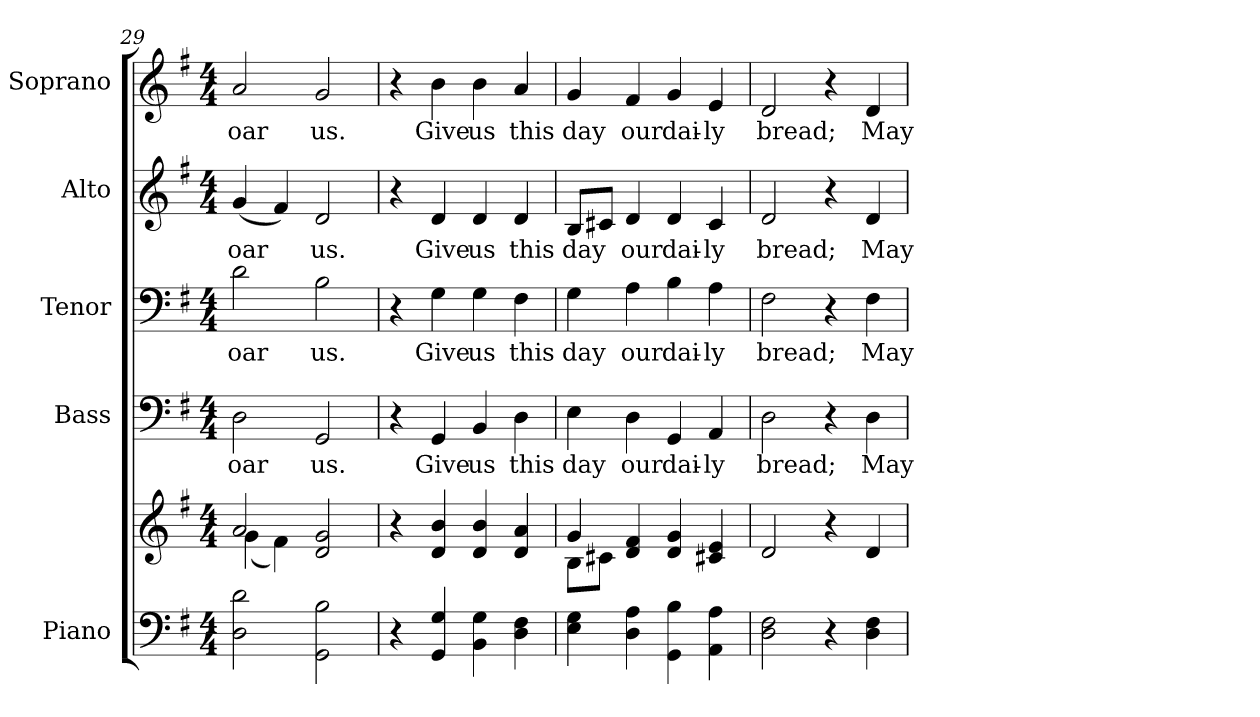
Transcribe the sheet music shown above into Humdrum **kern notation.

**kern	**kern	**kern	**text	**kern	**text	**kern	**text	**kern	**text
*part5	*part5	*part4	*part4	*part3	*part3	*part2	*part2	*part1	*part1
*staff6	*staff5	*staff4	*staff4	*staff3	*staff3	*staff2	*staff2	*staff1	*staff1
*I"Piano	*	*I"Bass	*	*I"Tenor	*	*I"Alto	*	*I"Soprano	*
*I'Pno.	*	*I'B.	*	*I'T.	*	*I'A.	*	*I'S.	*
*clefF4	*clefG2	*clefF4	*	*clefF4	*	*clefG2	*	*clefG2	*
*k[f#]	*k[f#]	*k[f#]	*	*k[f#]	*	*k[f#]	*	*k[f#]	*
*G:	*G:	*G:	*	*G:	*	*G:	*	*G:	*
*M4/4	*M4/4	*M4/4	*	*M4/4	*	*M4/4	*	*M4/4	*
=29	=29	=29	=29	=29	=29	=29	=29	=29	=29
*	*^	*	*	*	*	*	*	*	*
!	!	!	!	!LO:LY:b:color=#000000	!	!	!	!	!	!
!	!	!	!	!	!	!LO:LY:b:color=#000000	!	!	!	!
!	!	!	!	!	!	!	!	!LO:LY:b:color=#000000	!	!
!	!	!	!	!	!	!	!	!	!	!LO:LY:b:color=#000000
2Di\ 2di	2ai/	(4gi\	2Di\	oar	2di\	oar	(4gi/	oar	2ai/	oar
.	.	4f#i\)	.	.	.	.	4f#i/)	.	.	.
!	!	!	!	!LO:LY:b:color=#000000	!	!	!	!	!	!
!	!	!	!	!	!	!LO:LY:b:color=#000000	!	!	!	!
!	!	!	!	!	!	!	!	!LO:LY:b:color=#000000	!	!
!	!	!	!	!	!	!	!	!	!	!LO:LY:b:color=#000000
2GGi\ 2Bi	2di/ 2gi	2ryy	2GGi/	us.	2Bi\	us.	2di/	us.	2gi/	us.
*	*v	*v	*	*	*	*	*	*	*	*
=30	=30	=30	=30	=30	=30	=30	=30	=30	=30
4r	4r	4r	.	4r	.	4r	.	4r	.
!	!	!	!LO:LY:b:color=#000000	!	!	!	!	!	!
!	!	!	!	!	!LO:LY:b:color=#000000	!	!	!	!
!	!	!	!	!	!	!	!LO:LY:b:color=#000000	!	!
!	!	!	!	!	!	!	!	!	!LO:LY:b:color=#000000
4GGi/ 4Gi	4di/ 4bi	4GGi/	Give	4Gi\	Give	4di/	Give	4bi\	Give
!	!	!	!LO:LY:b:color=#000000	!	!	!	!	!	!
!	!	!	!	!	!LO:LY:b:color=#000000	!	!	!	!
!	!	!	!	!	!	!	!LO:LY:b:color=#000000	!	!
!	!	!	!	!	!	!	!	!	!LO:LY:b:color=#000000
4BBi\ 4Gi	4di/ 4bi	4BBi/	us	4Gi\	us	4di/	us	4bi\	us
!	!	!	!LO:LY:b:color=#000000	!	!	!	!	!	!
!	!	!	!	!	!LO:LY:b:color=#000000	!	!	!	!
!	!	!	!	!	!	!	!LO:LY:b:color=#000000	!	!
!	!	!	!	!	!	!	!	!	!LO:LY:b:color=#000000
4Di\ 4F#i	4di/ 4ai	4Di\	this	4F#i\	this	4di/	this	4ai/	this
!!LO:PB:g=z
=31	=31	=31	=31	=31	=31	=31	=31	=31	=31
*	*^	*	*	*	*	*	*	*	*
!	!	!	!	!LO:LY:b:color=#000000	!	!	!	!	!	!
!	!	!	!	!	!	!LO:LY:b:color=#000000	!	!	!	!
!	!	!	!	!	!	!	!	!LO:LY:b:color=#000000	!	!
!	!	!	!	!	!	!	!	!	!	!LO:LY:b:color=#000000
4Ei\ 4Gi	4gi/	8Bi\L	4Ei\	day	4Gi\	day	8Bi/L	day	4gi/	day
.	.	8c#Xi\J	.	.	.	.	8c#Xi/J	.	.	.
!	!	!	!	!LO:LY:b:color=#000000	!	!	!	!	!	!
!	!	!	!	!	!	!LO:LY:b:color=#000000	!	!	!	!
!	!	!	!	!	!	!	!	!LO:LY:b:color=#000000	!	!
!	!	!	!	!	!	!	!	!	!	!LO:LY:b:color=#000000
4Di\ 4Ai	4di/ 4f#i	4ryy	4Di\	our	4Ai\	our	4di/	our	4f#i/	our
!	!	!	!	!LO:LY:b:color=#000000	!	!	!	!	!	!
!	!	!	!	!	!	!LO:LY:b:color=#000000	!	!	!	!
!	!	!	!	!	!	!	!	!LO:LY:b:color=#000000	!	!
!	!	!	!	!	!	!	!	!	!	!LO:LY:b:color=#000000
4GGi\ 4Bi	4di/ 4gi	2ryy	4GGi/	dai-	4Bi\	dai-	4di/	dai-	4gi/	dai-
!	!	!	!	!LO:LY:b:color=#000000	!	!	!	!	!	!
!	!	!	!	!	!	!LO:LY:b:color=#000000	!	!	!	!
!	!	!	!	!	!	!	!	!LO:LY:b:color=#000000	!	!
!	!	!	!	!	!	!	!	!	!	!LO:LY:b:color=#000000
4AAi\ 4Ai	4c#Xi/ 4ei	.	4AAi/	-ly	4Ai\	-ly	4c#i/	-ly	4ei/	-ly
*	*v	*v	*	*	*	*	*	*	*	*
=32	=32	=32	=32	=32	=32	=32	=32	=32	=32
!	!	!	!LO:LY:b:color=#000000	!	!	!	!	!	!
!	!	!	!	!	!LO:LY:b:color=#000000	!	!	!	!
!	!	!	!	!	!	!	!LO:LY:b:color=#000000	!	!
!	!	!	!	!	!	!	!	!	!LO:LY:b:color=#000000
2Di\ 2F#i	2di/	2Di\	bread;	2F#i\	bread;	2di/	bread;	2di/	bread;
4r	4r	4r	.	4r	.	4r	.	4r	.
!	!	!	!LO:LY:b:color=#000000	!	!	!	!	!	!
!	!	!	!	!	!LO:LY:b:color=#000000	!	!	!	!
!	!	!	!	!	!	!	!LO:LY:b:color=#000000	!	!
!	!	!	!	!	!	!	!	!	!LO:LY:b:color=#000000
4Di\ 4F#i	4di/	4Di\	May	4F#i\	May	4di/	May	4di/	May
=	=	=	=	=	=	=	=	=	=
*-	*-	*-	*-	*-	*-	*-	*-	*-	*-
